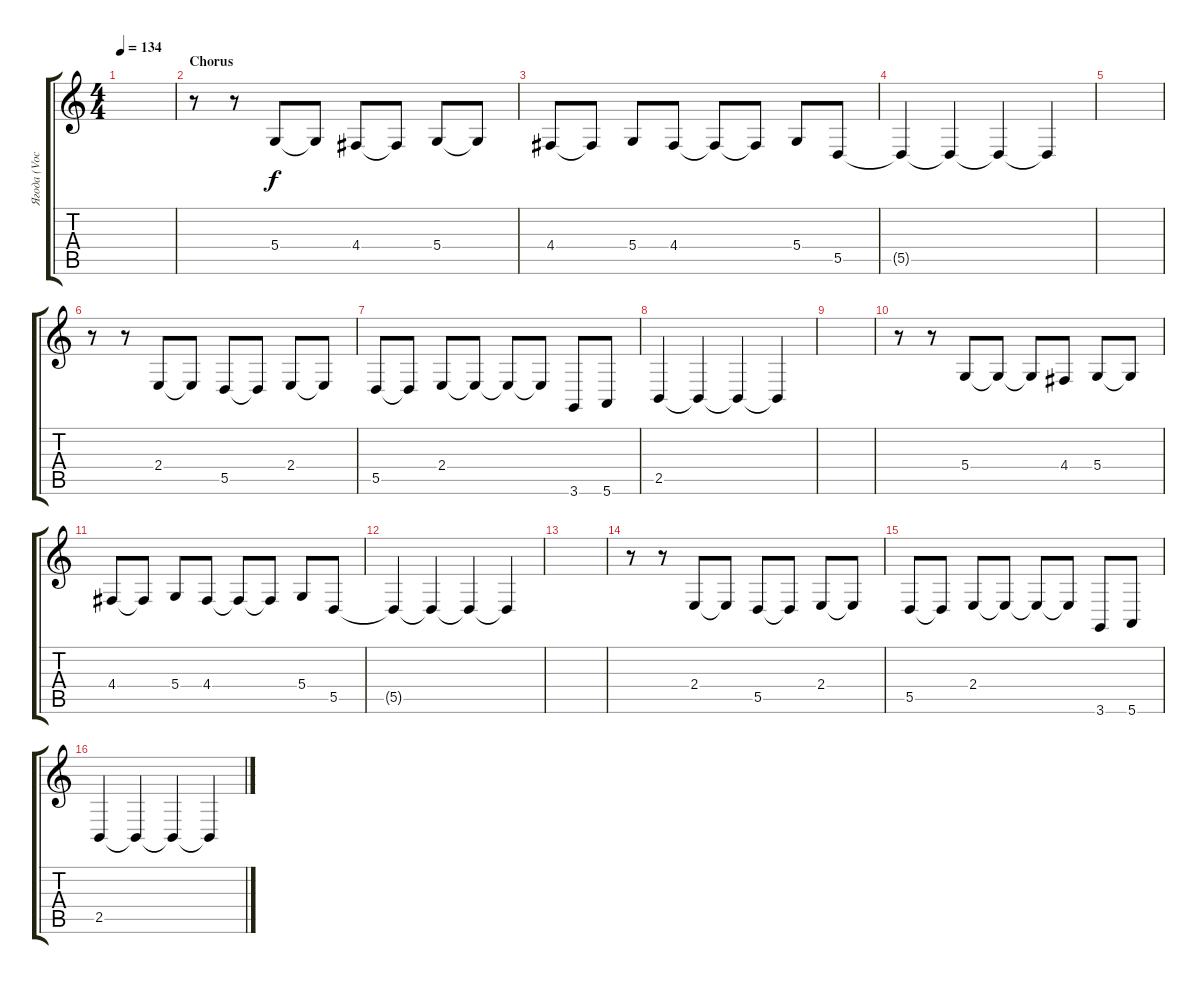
\track ("Ягода (Vocal)" "Ягода (Voc") {instrument lead6voice}
\staff {score tabs}
\tuning (E4 B3 G3 D3 A2 E2) {hide}
\ts (4 4)
\tempo 134
\clef g2
\ks c
|
\section ("" "Chorus")
r.8 r.8 5.4.8 5.4{t}.8 4.4.8 4.4{t}.8 5.4.8 5.4{t}.8 |
4.4.8 4.4{t}.8 5.4.8 4.4.8 4.4{t}.8 4.4{t}.8 5.4.8 5.5.8 |
5.5{t}.4 5.5{t}.4 5.5{t}.4 5.5{t}.4 |
|
r.8 r.8 2.4.8 2.4{t}.8 5.5.8 5.5{t}.8 2.4.8 2.4{t}.8 |
5.5.8 5.5{t}.8 2.4.8 2.4{t}.8 2.4{t}.8 2.4{t}.8 3.6.8 5.6.8 |
2.5.4 2.5{t}.4 2.5{t}.4 2.5{t}.4 |
|
r.8 r.8 5.4.8 5.4{t}.8 5.4{t}.8 4.4.8 5.4.8 5.4{t}.8 |
4.4.8 4.4{t}.8 5.4.8 4.4.8 4.4{t}.8 4.4{t}.8 5.4.8 5.5.8 |
5.5{t}.4 5.5{t}.4 5.5{t}.4 5.5{t}.4 |
|
r.8 r.8 2.4.8 2.4{t}.8 5.5.8 5.5{t}.8 2.4.8 2.4{t}.8 |
5.5.8 5.5{t}.8 2.4.8 2.4{t}.8 2.4{t}.8 2.4{t}.8 3.6.8 5.6.8 |
2.5.4 2.5{t}.4 2.5{t}.4 2.5{t}.4
